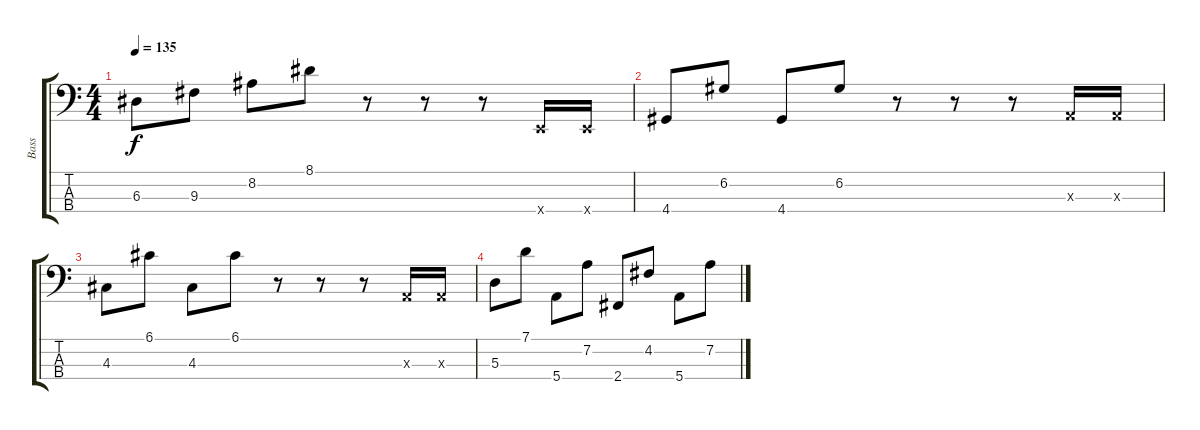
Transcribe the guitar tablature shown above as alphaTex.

\track ("Bass" "Bass") {instrument electricbassfinger}
\staff {score tabs}
\tuning (G2 D2 A1 E1) {hide}
\ts (4 4)
\tempo 135
\clef f4
\ks c
6.3.8{dy f} 9.3.8 8.2.8 8.1.8 r.8 r.8 r.8 0.4{x}.16 0.4{x}.16 |
4.4.8 6.2.8 4.4.8 6.2.8 r.8 r.8 r.8 0.3{x}.16 0.3{x}.16 |
4.3.8 6.1.8 4.3.8 6.1.8 r.8 r.8 r.8 0.3{x}.16 0.3{x}.16 |
5.3.8 7.1.8 5.4.8 7.2.8 2.4.8 4.2.8 5.4.8 7.2.8
